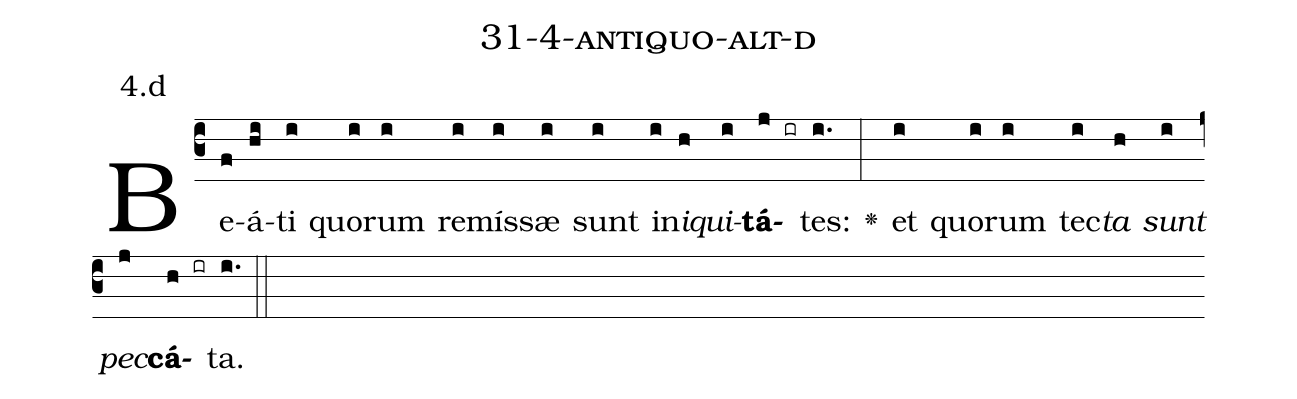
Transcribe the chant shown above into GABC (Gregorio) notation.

name: 31-4-antiquo-alt-d;
annotation: 4.d;
%%
(c3)Be(f)á(hi)ti(i) quo(i)rum(i) re(i)mís(i)sæ(i) sunt(i) in(i)<i>i</i>(h)<i>qui</i>(i)<b>tá</b>(j ir)tes:(i.) <v>\greheightstar</v>(:) et(i) quo(i)rum(i) tec(i)<i>ta</i>(h) <i>sunt</i>(i) <i>pec</i>(j)<b>cá</b>(h ir)ta.(i.) (::)


%E(i) u(h) o(i) u(j) a(h) e.(i.) (::)
